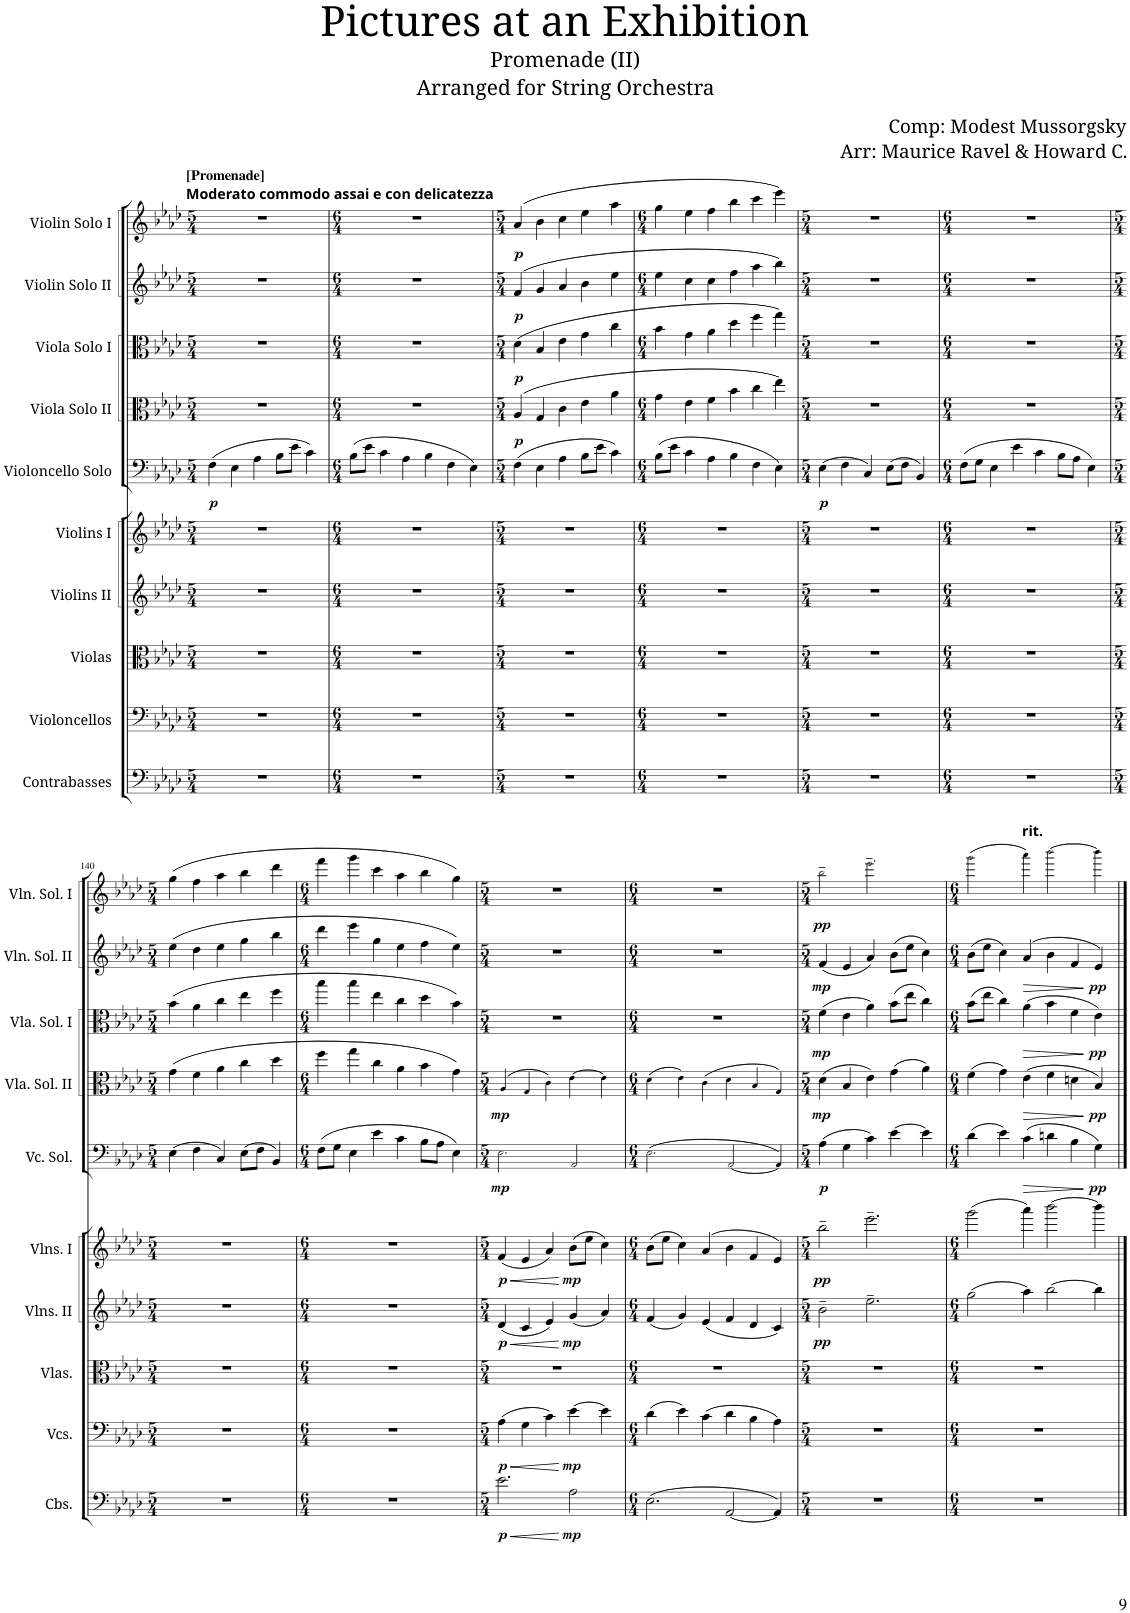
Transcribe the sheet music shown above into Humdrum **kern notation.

**kern	**dynam	**kern	**dynam	**kern	**kern	**dynam	**kern	**dynam	**kern	**dynam	**kern	**dynam	**kern	**dynam	**kern	**dynam	**kern	**dynam
*part10	*part10	*part9	*part9	*part8	*part7	*part7	*part6	*part6	*part5	*part5	*part4	*part4	*part3	*part3	*part2	*part2	*part1	*part1
*staff10	*staff10	*staff9	*staff9	*staff8	*staff7	*staff7	*staff6	*staff6	*staff5	*staff5	*staff4	*staff4	*staff3	*staff3	*staff2	*staff2	*staff1	*staff1
*I"Contrabasses	*	*I"Violoncellos	*	*I"Violas	*I"Violins II	*	*I"Violins I	*	*I"Violoncello Solo	*	*I"Viola Solo II	*	*I"Viola Solo I	*	*I"Violin Solo II	*	*I"Violin Solo I	*
*I'Cbs.	*	*I'Vcs.	*	*I'Vlas.	*I'Vlns. II	*	*I'Vlns. I	*	*I'Vc. Sol.	*	*I'Vla. Sol. II	*	*I'Vla. Sol. I	*	*I'Vln. Sol. II	*	*I'Vln. Sol. I	*
*clefF4	*	*clefF4	*	*clefC3	*clefG2	*	*clefG2	*	*clefF4	*	*clefC3	*	*clefC3	*	*clefG2	*	*clefG2	*
*Trd7c12	*	*	*	*	*	*	*	*	*	*	*	*	*	*	*	*	*	*
*k[b-e-a-d-]	*	*k[b-e-a-d-]	*	*k[b-e-a-d-]	*k[b-e-a-d-]	*	*k[b-e-a-d-]	*	*k[b-e-a-d-]	*	*k[b-e-a-d-]	*	*k[b-e-a-d-]	*	*k[b-e-a-d-]	*	*k[b-e-a-d-]	*
*M5/4	*	*M5/4	*	*M5/4	*M5/4	*	*M5/4	*	*M5/4	*	*M5/4	*	*M5/4	*	*M5/4	*	*M5/4	*
=134	=134	=134	=134	=134	=134	=134	=134	=134	=134	=134	=134	=134	=134	=134	=134	=134	=134	=134
!	!	!	!	!	!	!	!	!	!	!	!	!	!	!	!	!	!LO:TX:a:B:t=[Promenade]	!
!	!	!	!	!	!	!	!	!	!	!	!	!	!	!	!	!	!LO:TX:a:t=Moderato commodo assai e con delicatezza	!
!	!	!	!	!	!	!	!	!	!	!LO:DY:b	!	!	!	!	!	!	!	!
4%5r	.	4%5r	.	4%5r	4%5r	.	4%5r	.	(4F\	p	4%5r	.	4%5r	.	4%5r	.	4%5r	.
.	.	.	.	.	.	.	.	.	4E-\	.	.	.	.	.	.	.	.	.
.	.	.	.	.	.	.	.	.	4A-\	.	.	.	.	.	.	.	.	.
.	.	.	.	.	.	.	.	.	8B-\L	.	.	.	.	.	.	.	.	.
.	.	.	.	.	.	.	.	.	8e-\J	.	.	.	.	.	.	.	.	.
.	.	.	.	.	.	.	.	.	4c\)	.	.	.	.	.	.	.	.	.
=135	=135	=135	=135	=135	=135	=135	=135	=135	=135	=135	=135	=135	=135	=135	=135	=135	=135	=135
*M6/4	*	*M6/4	*	*M6/4	*M6/4	*	*M6/4	*	*M6/4	*	*M6/4	*	*M6/4	*	*M6/4	*	*M6/4	*
1.r	.	1.r	.	1.r	1.r	.	1.r	.	(8B-\L	.	1.r	.	1.r	.	1.r	.	1.r	.
.	.	.	.	.	.	.	.	.	8e-\J	.	.	.	.	.	.	.	.	.
.	.	.	.	.	.	.	.	.	4c\	.	.	.	.	.	.	.	.	.
.	.	.	.	.	.	.	.	.	4A-\	.	.	.	.	.	.	.	.	.
.	.	.	.	.	.	.	.	.	4B-\	.	.	.	.	.	.	.	.	.
.	.	.	.	.	.	.	.	.	4F\	.	.	.	.	.	.	.	.	.
.	.	.	.	.	.	.	.	.	4E-\)	.	.	.	.	.	.	.	.	.
=136	=136	=136	=136	=136	=136	=136	=136	=136	=136	=136	=136	=136	=136	=136	=136	=136	=136	=136
*M5/4	*	*M5/4	*	*M5/4	*M5/4	*	*M5/4	*	*M5/4	*	*M5/4	*	*M5/4	*	*M5/4	*	*M5/4	*
!	!	!	!	!	!	!	!	!	!	!	!	!LO:DY:b	!	!LO:DY:b	!	!LO:DY:b	!	!LO:DY:b
4%5r	.	4%5r	.	4%5r	4%5r	.	4%5r	.	(4F\	.	(4A-/	p	(4d-\	p	(4f/	p	(4a-/	p
.	.	.	.	.	.	.	.	.	4E-\	.	4G/	.	4B-/	.	4g/	.	4b-\	.
.	.	.	.	.	.	.	.	.	4A-\	.	4c\	.	4e-\	.	4a-/	.	4cc\	.
.	.	.	.	.	.	.	.	.	8B-\L	.	4e-\	.	4g\	.	4b-\	.	4ee-\	.
.	.	.	.	.	.	.	.	.	8e-\J	.	.	.	.	.	.	.	.	.
.	.	.	.	.	.	.	.	.	4c\)	.	4a-\	.	4cc\	.	4ee-\	.	4aa-\	.
=137	=137	=137	=137	=137	=137	=137	=137	=137	=137	=137	=137	=137	=137	=137	=137	=137	=137	=137
*M6/4	*	*M6/4	*	*M6/4	*M6/4	*	*M6/4	*	*M6/4	*	*M6/4	*	*M6/4	*	*M6/4	*	*M6/4	*
1.r	.	1.r	.	1.r	1.r	.	1.r	.	(8B-\L	.	4g\	.	4b-\	.	4ee-\	.	4gg\	.
.	.	.	.	.	.	.	.	.	8e-\J	.	.	.	.	.	.	.	.	.
.	.	.	.	.	.	.	.	.	4c\	.	4e-\	.	4g\	.	4cc\	.	4ee-\	.
.	.	.	.	.	.	.	.	.	4A-\	.	4f\	.	4a-\	.	4cc\	.	4ff\	.
.	.	.	.	.	.	.	.	.	4B-\	.	4b-\	.	4dd-\	.	4ff\	.	4bb-\	.
.	.	.	.	.	.	.	.	.	4F\	.	4cc\	.	4ff\	.	4aa-\	.	4ccc\	.
.	.	.	.	.	.	.	.	.	4E-\)	.	4ee-\)	.	4gg\)	.	4bb-\)	.	4eee-\)	.
=138	=138	=138	=138	=138	=138	=138	=138	=138	=138	=138	=138	=138	=138	=138	=138	=138	=138	=138
*M5/4	*	*M5/4	*	*M5/4	*M5/4	*	*M5/4	*	*M5/4	*	*M5/4	*	*M5/4	*	*M5/4	*	*M5/4	*
!	!	!	!	!	!	!	!	!	!	!LO:DY:b	!	!	!	!	!	!	!	!
4%5r	.	4%5r	.	4%5r	4%5r	.	4%5r	.	(4E-\	p	4%5r	.	4%5r	.	4%5r	.	4%5r	.
.	.	.	.	.	.	.	.	.	4F\	.	.	.	.	.	.	.	.	.
.	.	.	.	.	.	.	.	.	4C/)	.	.	.	.	.	.	.	.	.
.	.	.	.	.	.	.	.	.	(8E-\L	.	.	.	.	.	.	.	.	.
.	.	.	.	.	.	.	.	.	8F\J	.	.	.	.	.	.	.	.	.
.	.	.	.	.	.	.	.	.	4BB-/)	.	.	.	.	.	.	.	.	.
=139	=139	=139	=139	=139	=139	=139	=139	=139	=139	=139	=139	=139	=139	=139	=139	=139	=139	=139
*M6/4	*	*M6/4	*	*M6/4	*M6/4	*	*M6/4	*	*M6/4	*	*M6/4	*	*M6/4	*	*M6/4	*	*M6/4	*
1.r	.	1.r	.	1.r	1.r	.	1.r	.	(8F\L	.	1.r	.	1.r	.	1.r	.	1.r	.
.	.	.	.	.	.	.	.	.	8G\J	.	.	.	.	.	.	.	.	.
.	.	.	.	.	.	.	.	.	4E-\	.	.	.	.	.	.	.	.	.
.	.	.	.	.	.	.	.	.	4e-\	.	.	.	.	.	.	.	.	.
.	.	.	.	.	.	.	.	.	4c\	.	.	.	.	.	.	.	.	.
.	.	.	.	.	.	.	.	.	8B-\L	.	.	.	.	.	.	.	.	.
.	.	.	.	.	.	.	.	.	8A-\J	.	.	.	.	.	.	.	.	.
.	.	.	.	.	.	.	.	.	4E-\)	.	.	.	.	.	.	.	.	.
!!LO:LB:g=z
=140	=140	=140	=140	=140	=140	=140	=140	=140	=140	=140	=140	=140	=140	=140	=140	=140	=140	=140
*M5/4	*	*M5/4	*	*M5/4	*M5/4	*	*M5/4	*	*M5/4	*	*M5/4	*	*M5/4	*	*M5/4	*	*M5/4	*
4%5r	.	4%5r	.	4%5r	4%5r	.	4%5r	.	(4E-\	.	(4g\	.	(4b-\	.	(4ee-\	.	(4gg\	.
.	.	.	.	.	.	.	.	.	4F\	.	4f\	.	4a-\	.	4dd-\	.	4ff\	.
.	.	.	.	.	.	.	.	.	4C/)	.	4a-\	.	4cc\	.	4ee-\	.	4aa-\	.
.	.	.	.	.	.	.	.	.	(8E-\L	.	4cc\	.	4ee-\	.	4gg\	.	4bb-\	.
.	.	.	.	.	.	.	.	.	8F\J	.	.	.	.	.	.	.	.	.
.	.	.	.	.	.	.	.	.	4BB-/)	.	4dd-\	.	4ff\	.	4bb-\	.	4ddd-\	.
=141	=141	=141	=141	=141	=141	=141	=141	=141	=141	=141	=141	=141	=141	=141	=141	=141	=141	=141
*M6/4	*	*M6/4	*	*M6/4	*M6/4	*	*M6/4	*	*M6/4	*	*M6/4	*	*M6/4	*	*M6/4	*	*M6/4	*
1.r	.	1.r	.	1.r	1.r	.	1.r	.	(8F\L	.	4ff\	.	4bb-\	.	4ddd-\	.	4fff\	.
.	.	.	.	.	.	.	.	.	8G\J	.	.	.	.	.	.	.	.	.
.	.	.	.	.	.	.	.	.	4E-\	.	4gg\	.	4bb-\	.	4eee-\	.	4ggg\	.
.	.	.	.	.	.	.	.	.	4e-\	.	4cc\	.	4ee-\	.	4gg\	.	4ccc\	.
.	.	.	.	.	.	.	.	.	4c\	.	4a-\	.	4cc\	.	4ee-\	.	4aa-\	.
.	.	.	.	.	.	.	.	.	8B-\L	.	4b-\	.	4dd-\	.	4ff\	.	4bb-\	.
.	.	.	.	.	.	.	.	.	8A-\J	.	.	.	.	.	.	.	.	.
.	.	.	.	.	.	.	.	.	4E-\)	.	4g\)	.	4b-\)	.	4ee-\)	.	4gg\)	.
=142	=142	=142	=142	=142	=142	=142	=142	=142	=142	=142	=142	=142	=142	=142	=142	=142	=142	=142
*M5/4	*	*M5/4	*	*M5/4	*M5/4	*	*M5/4	*	*M5/4	*	*M5/4	*	*M5/4	*	*M5/4	*	*M5/4	*
!	!LO:HP:b	!	!LO:HP:b	!	!	!LO:HP:b	!	!LO:HP:b	!	!	!	!	!	!	!	!	!	!
!	!LO:DY:n=1:b	!	!LO:DY:n=1:b	!	!	!LO:DY:n=1:b	!	!LO:DY:n=1:b	!	!LO:DY:b	!	!LO:DY:b	!	!	!	!	!	!
2.e-\	< p	(4A-\	< p	4%5r	(4d-/	< p	(4f/	< p	2.E-\	mp	(4A-/	mp	4%5r	.	4%5r	.	4%5r	.
.	.	4G\	.	.	4c/	.	4e-/	.	.	.	4G/	.	.	.	.	.	.	.
.	.	4c\)	.	.	4e-/)	.	4a-/)	.	.	.	4c\)	.	.	.	.	.	.	.
!	!LO:DY:n=2:b	!	!LO:DY:n=2:b	!	!	!LO:DY:n=2:b	!	!LO:DY:n=2:b	!	!	!	!	!	!	!	!	!	!
2A-\	[ mp	[4e-\	[ mp	.	(4g/	[ mp	(8b-\L	[ mp	2AA-/	.	4e-\	.	.	.	.	.	.	.
.	.	.	.	.	.	.	8ee-\J	.	.	.	.	.	.	.	.	.	.	.
.	.	4e-\]	.	.	4a-/)	.	4cc\)	.	.	.	4e-\	.	.	.	.	.	.	.
=143	=143	=143	=143	=143	=143	=143	=143	=143	=143	=143	=143	=143	=143	=143	=143	=143	=143	=143
*M6/4	*	*M6/4	*	*M6/4	*M6/4	*	*M6/4	*	*M6/4	*	*M6/4	*	*M6/4	*	*M6/4	*	*M6/4	*
(2.E-\	.	(4d-\	.	1.r	(4f/	.	(8b-\L	.	(2.E-\	.	(4d-\	.	1.r	.	1.r	.	1.r	.
.	.	.	.	.	.	.	8ee-\J	.	.	.	.	.	.	.	.	.	.	.
.	.	4e-\)	.	.	4g/)	.	4cc\)	.	.	.	4e-\)	.	.	.	.	.	.	.
.	.	(4c\	.	.	(4e-/	.	(4a-/	.	.	.	(4c\	.	.	.	.	.	.	.
[2AA-/	.	4d-\	.	.	4f/	.	4b-\	.	2AA-/	.	4d-\	.	.	.	.	.	.	.
.	.	4B-\	.	.	4d-/	.	4f/	.	.	.	4B-/	.	.	.	.	.	.	.
4AA-/])	.	4A-\)	.	.	4c/)	.	4e-/)	.	4AA-/)	.	4G/)	.	.	.	.	.	.	.
=144	=144	=144	=144	=144	=144	=144	=144	=144	=144	=144	=144	=144	=144	=144	=144	=144	=144	=144
*M5/4	*	*M5/4	*	*M5/4	*M5/4	*	*M5/4	*	*M5/4	*	*M5/4	*	*M5/4	*	*M5/4	*	*M5/4	*
!	!	!	!	!	!	!LO:DY:b	!	!LO:DY:b	!	!LO:DY:b	!	!LO:DY:b	!	!LO:DY:b	!	!LO:DY:b	!	!LO:DY:b
4%5r	.	4%5r	.	4%5r	2b-~\	pp	2bb-~\	pp	(4A-\	p	(4d-\	mp	(4f\	mp	(4f/	mp	2bb-~\	pp
.	.	.	.	.	.	.	.	.	4G\	.	4B-/	.	4e-\	.	4e-/	.	.	.
.	.	.	.	.	2.ee-~\	.	2.eee-~\	.	4c\)	.	4e-\)	.	4a-\)	.	4a-/)	.	2.eee-~\	.
.	.	.	.	.	.	.	.	.	[4e-\	.	(4g\	.	(8b-\L	.	(8b-\L	.	.	.
.	.	.	.	.	.	.	.	.	.	.	.	.	8ee-\J	.	8ee-\J	.	.	.
.	.	.	.	.	.	.	.	.	4e-\]	.	4a-\)	.	4cc\)	.	4cc\)	.	.	.
=145	=145	=145	=145	=145	=145	=145	=145	=145	=145	=145	=145	=145	=145	=145	=145	=145	=145	=145
*M6/4	*	*M6/4	*	*M6/4	*M6/4	*	*M6/4	*	*M6/4	*	*M6/4	*	*M6/4	*	*M6/4	*	*M6/4	*
1.r	.	1.r	.	1.r	(2gg\	.	(2ggg\	.	(4d-\	.	(4f\	.	(8b-\L	.	(8b-\L	.	(2ggg\	.
.	.	.	.	.	.	.	.	.	.	.	.	.	8ee-\J	.	8ee-\J	.	.	.
.	.	.	.	.	.	.	.	.	4e-\)	.	4g\)	.	4cc\)	.	4cc\)	.	.	.
!	!	!	!	!	!	!	!	!	!	!	!	!	!	!	!	!	!LO:TX:a:B:t=rit.	!
!	!	!	!	!	!	!	!	!	!	!LO:HP:b	!	!LO:HP:b	!	!LO:HP:b	!	!LO:HP:b	!	!
.	.	.	.	.	4aa-\)	.	4aaa-\)	.	(4c\	>	(4e-\	>	(4a-\	>	(4a-/	>	4aaa-\)	.
.	.	.	.	.	[2bb-\	.	[2bbb-\	.	4dn\	.	4f\	.	4b-\	.	4b-\	.	2bbb-\	.
.	.	.	.	.	.	.	.	.	4B-\	.	4dn\	.	4f\	.	4f/	.	.	.
!	!	!	!	!	!	!	!	!	!	!LO:DY:n=1:b	!	!LO:DY:n=1:b	!	!LO:DY:n=1:b	!	!LO:DY:n=1:b	!	!
.	.	.	.	.	4bb-\]	.	4bbb-\]	.	4G\)	] pp	4B-/)	] pp	4e-\)	] pp	4e-/)	] pp	4bbb-\	.
==	==	==	==	==	==	==	==	==	==	==	==	==	==	==	==	==	==	==
*-	*-	*-	*-	*-	*-	*-	*-	*-	*-	*-	*-	*-	*-	*-	*-	*-	*-	*-
